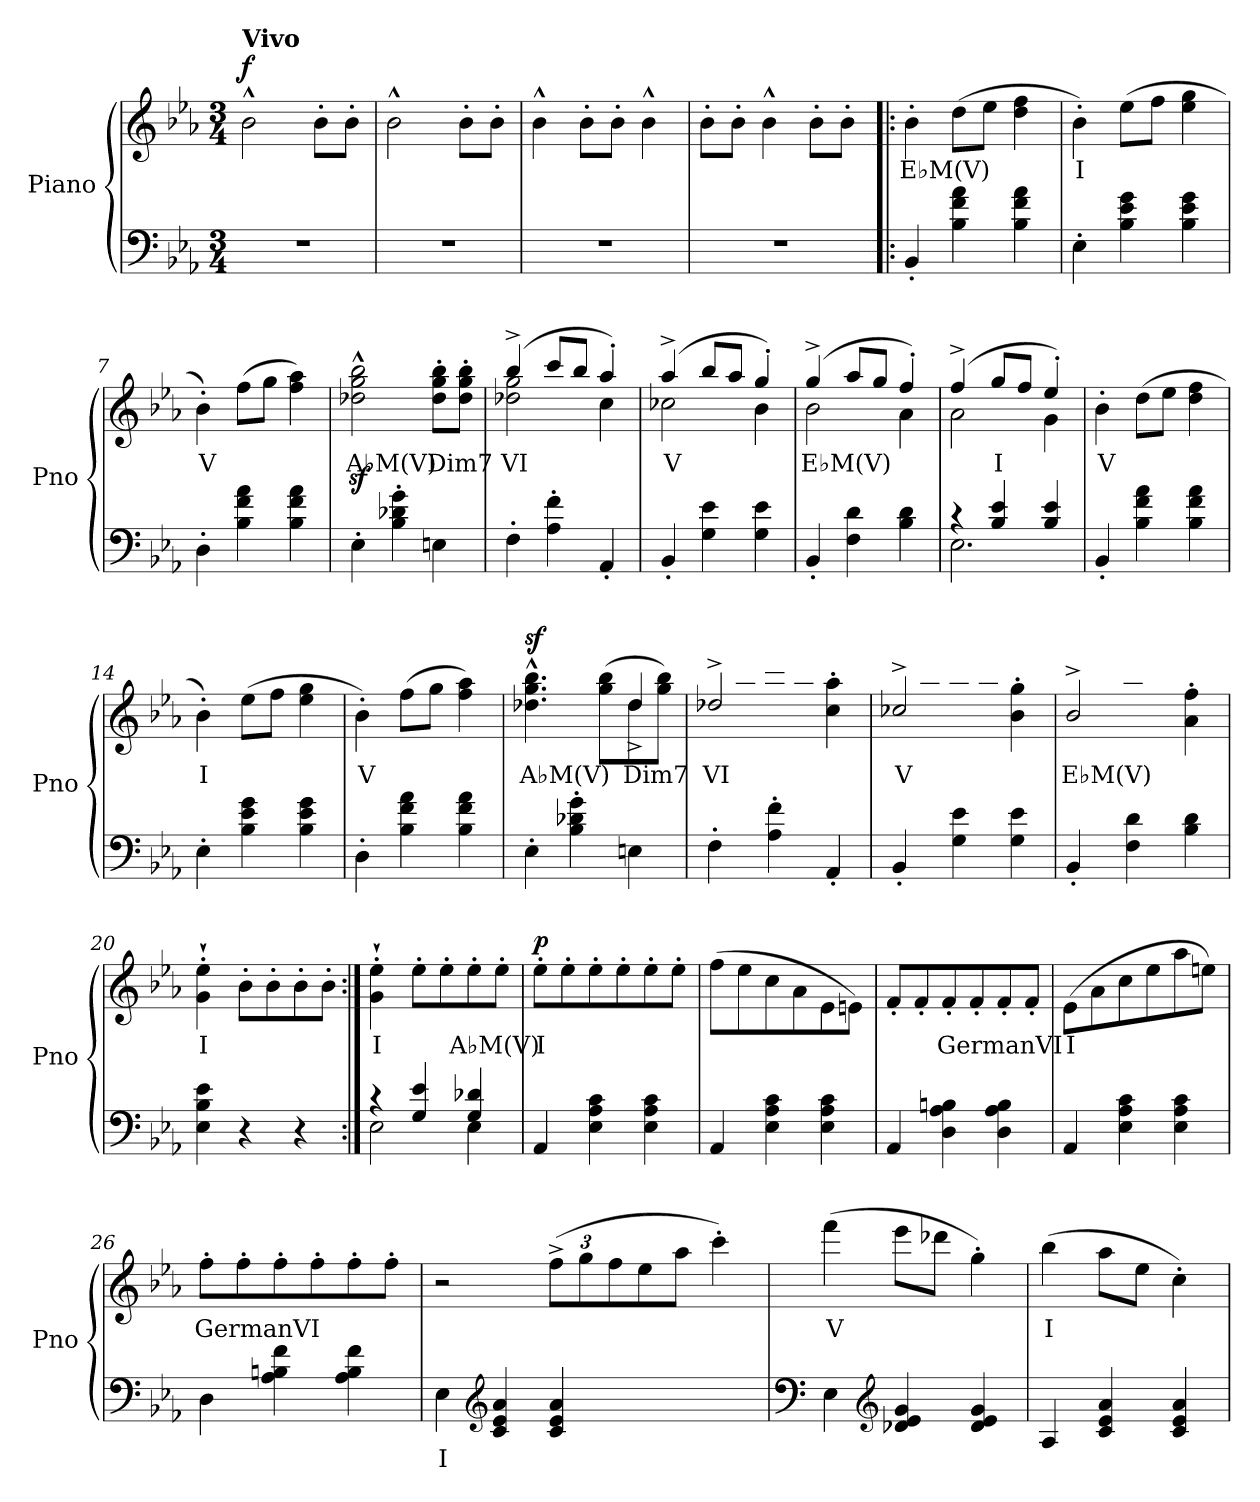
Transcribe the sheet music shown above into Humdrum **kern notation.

**kern	**text	**kern	**text	**dynam
*part1	*part1	*part1	*part1	*part1
*staff2	*staff2	*staff1	*staff1	*staff1/2
*I"Piano	*	*	*	*
*I'Pno	*	*	*	*
*clefF4	*	*clefG2	*	*
*k[b-e-a-]	*	*k[b-e-a-]	*	*
*M3/4	*	*M3/4	*	*
=1	=1	=1	=1	=1
!	!	!LO:TX:a:B:t=Vivo	!	!
!	!	!	!	!LO:DY:b
2.r	.	2b-^^\	.	f
.	.	8b-'\L	.	.
.	.	8b-'\J	.	.
=2	=2	=2	=2	=2
2.r	.	2b-^^\	.	.
.	.	8b-'\L	.	.
.	.	8b-'\J	.	.
=3	=3	=3	=3	=3
2.r	.	4b-^^\	.	.
.	.	8b-'\L	.	.
.	.	8b-'\J	.	.
.	.	4b-^^\	.	.
=4	=4	=4	=4	=4
2.r	.	8b-'\L	.	.
.	.	8b-'\J	.	.
.	.	4b-^^\	.	.
.	.	8b-'\L	.	.
.	.	8b-'\J	.	.
=5!|:	=5!|:	=5!|:	=5!|:	=5!|:
!	!	!	!LO:LY:b	!
4BB-'/	.	4b-'\	E♭M(V)	.
4B-\ 4f\ 4a-\	.	(>8dd\L	.	.
.	.	8ee-\J	.	.
4B-\ 4f\ 4a-\	.	4dd\ 4ff\	.	.
=6	=6	=6	=6	=6
!	!	!	!LO:LY:b	!
4E-'\	.	4b-'\)	I	.
4B-\ 4e-\ 4g\	.	(>8ee-\L	.	.
.	.	8ff\J	.	.
4B-\ 4e-\ 4g\	.	4ee-\ 4gg\	.	.
=7	=7	=7	=7	=7
!	!	!	!LO:LY:b	!
4D'\	.	4b-'\)	V	.
4B-\ 4f\ 4a-\	.	(>8ff\L	.	.
.	.	8gg\J	.	.
4B-\ 4f\ 4a-\	.	4ff\ 4aa-\)	.	.
=8	=8	=8	=8	=8
!	!	!	!LO:LY:b	!
4E-'\	.	2dd-X\z<^^ 2gg\z<^^ 2bb-\z<^^	A♭M(V)	.
4B-\' 4d-X\' 4g\'	.	.	.	.
!	!	!	!LO:LY:b	!
4En\	.	8dd-\' 8gg\' 8bb-\'L	Dim7	.
.	.	8dd-\' 8gg\' 8bb-\'J	.	.
!!LO:LB:g=z
=9	=9	=9	=9	=9
*	*	*^	*	*
!	!	!	!	!LO:LY:b	!
4F'\	.	(>4bb-^/	2dd-X\ 2gg\	VI	.
4A-\' 4f\'	.	8ccc/L	.	.	.
.	.	8bb-/J	.	.	.
4AA-'/	.	4aa-'/)	4cc\	.	.
=10	=10	=10	=10	=10	=10
!	!	!	!	!LO:LY:b	!
4BB-'/	.	(>4aa-^/	2cc-X\	V	.
4G\ 4e-\	.	8bb-/L	.	.	.
.	.	8aa-/J	.	.	.
4G\ 4e-\	.	4gg'/)	4b-\	.	.
=11	=11	=11	=11	=11	=11
!	!	!	!	!LO:LY:b	!
4BB-'/	.	(>4gg^/	2b-\	E♭M(V)	.
4F\ 4d\	.	8aa-/L	.	.	.
.	.	8gg/J	.	.	.
4B-\ 4d\	.	4ff'/)	4a-\	.	.
=12	=12	=12	=12	=12	=12
*^	*	*	*	*	*
4r	2.E-\	.	(>4ff^/	2a-\	.	.
!	!	!	!	!	!LO:LY:b	!
4B-/ 4e-/	.	.	8gg/L	.	I	.
.	.	.	8ff/J	.	.	.
4B-/ 4e-/	.	.	4ee-'/)	4g\	.	.
*v	*v	*	*	*	*	*
=13	=13	=13	=13	=13	=13
!	!	!	!	!LO:LY:b	!
*	*	*v	*v	*	*
4BB-'/	.	4b-'\	V	.
4B-\ 4f\ 4a-\	.	(>8dd\L	.	.
.	.	8ee-\J	.	.
4B-\ 4f\ 4a-\	.	4dd\ 4ff\	.	.
=14	=14	=14	=14	=14
!	!	!	!LO:LY:b	!
4E-'\	.	4b-'\)	I	.
4B-\ 4e-\ 4g\	.	(>8ee-\L	.	.
.	.	8ff\J	.	.
4B-\ 4e-\ 4g\	.	4ee-\ 4gg\	.	.
=15	=15	=15	=15	=15
!	!	!	!LO:LY:b	!
4D'\	.	4b-'\)	V	.
4B-\ 4f\ 4a-\	.	(>8ff\L	.	.
.	.	8gg\J	.	.
4B-\ 4f\ 4a-\	.	4ff\ 4aa-\)	.	.
=16	=16	=16	=16	=16
!	!	!	!LO:LY:b	!LO:DY:b
*	*	*^	*	*
4E-'\	.	4.dd-X\^^ 4.gg\^^ 4.bb-\^^	2ryy	A♭M(V)	sf
4B-\' 4d-X\' 4g\'	.	.	.	.	.
.	.	(>8gg\ 8bb-\L	.	.	.
!	!	!	!	!LO:LY:b	!
4En\	.	8dd-\	4dd-^/	Dim7	.
.	.	8gg\ 8bb-\J)	.	.	.
!!LO:LB:g=z	!!
=17	=17	=17	=17	=17	=17
!	!	!	!	!LO:LY:b	!
4F'\	.	2dd-X^/	8dd-\Lyy	VI	.
.	.	.	8bb-\	.	.
4A-\' 4f\'	.	.	8ccc\	.	.
.	.	.	8bb-\J	.	.
4AA-'/	.	4cc\' 4aa-\'	4ryy	.	.
=18	=18	=18	=18	=18	=18
!	!	!	!	!LO:LY:b	!
4BB-'/	.	2cc-X^/	8cc-\Lyy	V	.
.	.	.	8aa-\	.	.
4G\ 4e-\	.	.	8bb-\	.	.
.	.	.	8aa-\J	.	.
4G\ 4e-\	.	4b-\' 4gg\'	4ryy	.	.
=19	=19	=19	=19	=19	=19
!	!	!	!	!LO:LY:b	!
4BB-'/	.	2b-^/	8b-\Lyy	E♭M(V)	.
.	.	.	8gg\	.	.
4F\ 4d\	.	.	8aa-\	.	.
.	.	.	8gg\J	.	.
4B-\ 4d\	.	4a-\' 4ff\'	4ryy	.	.
=20	=20	=20	=20	=20	=20
!	!	!	!	!LO:LY:b	!
*	*	*v	*v	*	*
4E-\ 4B-\ 4e-\	.	4g\'` 4ee-\'`	I	.
4r	.	8b-'\L	.	.
.	.	8b-'\	.	.
4r	.	8b-'\	.	.
.	.	8b-'\J	.	.
=21:|!	=21:|!	=21:|!	=21:|!	=21:|!
*^	*	*	*	*
!	!	!	!	!LO:LY:b	!
4r	2E-\	.	4g\'` 4ee-\'`	I	.
4G/ 4e-/	.	.	8ee-'\L	.	.
.	.	.	8ee-'\	.	.
!	!	!	!	!LO:LY:b	!
4G/ 4d-X/	4E-\	.	8ee-'\	A♭M(V)	.
.	.	.	8ee-'\J	.	.
*v	*v	*	*	*	*
=22	=22	=22	=22	=22
!	!	!	!LO:LY:b	!LO:DY:b
4AA-/	.	8ee-'\L	I	p
.	.	8ee-'\	.	.
4E-\ 4A-\ 4c\	.	8ee-'\	.	.
.	.	8ee-'\	.	.
4E-\ 4A-\ 4c\	.	8ee-'\	.	.
.	.	8ee-'\J	.	.
=23	=23	=23	=23	=23
4AA-/	.	(>8ff\L	.	.
.	.	8ee-\	.	.
4E-\ 4A-\ 4c\	.	8cc\	.	.
.	.	8a-\	.	.
4E-\ 4A-\ 4c\	.	8e-\	.	.
.	.	8en\J)	.	.
!!LO:LB:g=z
=24	=24	=24	=24	=24
4AA-/	.	8f'/L	.	.
.	.	8f'/	.	.
!	!	!	!LO:LY:b	!
4D\ 4A-\ 4Bn\	.	8f'/	GermanVI	.
.	.	8f'/	.	.
4D\ 4A-\ 4B\	.	8f'/	.	.
.	.	8f'/J	.	.
=25	=25	=25	=25	=25
!	!	!	!LO:LY:b	!
4AA-/	.	(>8e-\L	I	.
.	.	8a-\	.	.
4E-\ 4A-\ 4c\	.	8cc\	.	.
.	.	8ee-\	.	.
4E-\ 4A-\ 4c\	.	8aa-\	.	.
.	.	8een\J)	.	.
=26	=26	=26	=26	=26
!	!	!	!LO:LY:b	!
4D\	.	8ff'\L	GermanVI	.
.	.	8ff'\	.	.
4A-\ 4Bn\ 4f\	.	8ff'\	.	.
.	.	8ff'\	.	.
4A-\ 4B\ 4f\	.	8ff'\	.	.
.	.	8ff'\J	.	.
=27	=27	=27	=27	=27
!	!LO:LY:b	!	!	!
4E-\	I	2r	.	.
*clefG2	*	*	*	*
4c/ 4e-/ 4a-/	.	.	.	.
*	*	*Xbrackettup	*	*
4c/ 4e-/ 4a-/	.	(>12ff^\L	.	.
.	.	12gg\	.	.
.	.	12ff\	.	.
2ryy	.	8ee-\	.	.
.	.	8aa-\J	.	.
.	.	4ccc'\)	.	.
=28	=28	=28	=28	=28
*clefF4	*	*	*	*
!	!	!	!LO:LY:b	!
4E-\	.	(>4fff\	V	.
*clefG2	*	*	*	*
4d-X/ 4e-/ 4g/	.	8eee-\L	.	.
.	.	8ddd-X\J	.	.
4d-/ 4e-/ 4g/	.	4gg'\)	.	.
=29	=29	=29	=29	=29
!	!	!	!LO:LY:b	!
4A-/	.	(>4bb-\	I	.
4c/ 4e-/ 4a-/	.	8aa-\L	.	.
.	.	8ee-\J	.	.
4c/ 4e-/ 4a-/	.	4cc'\)	.	.
=	=	=	=	=
*-	*-	*-	*-	*-
